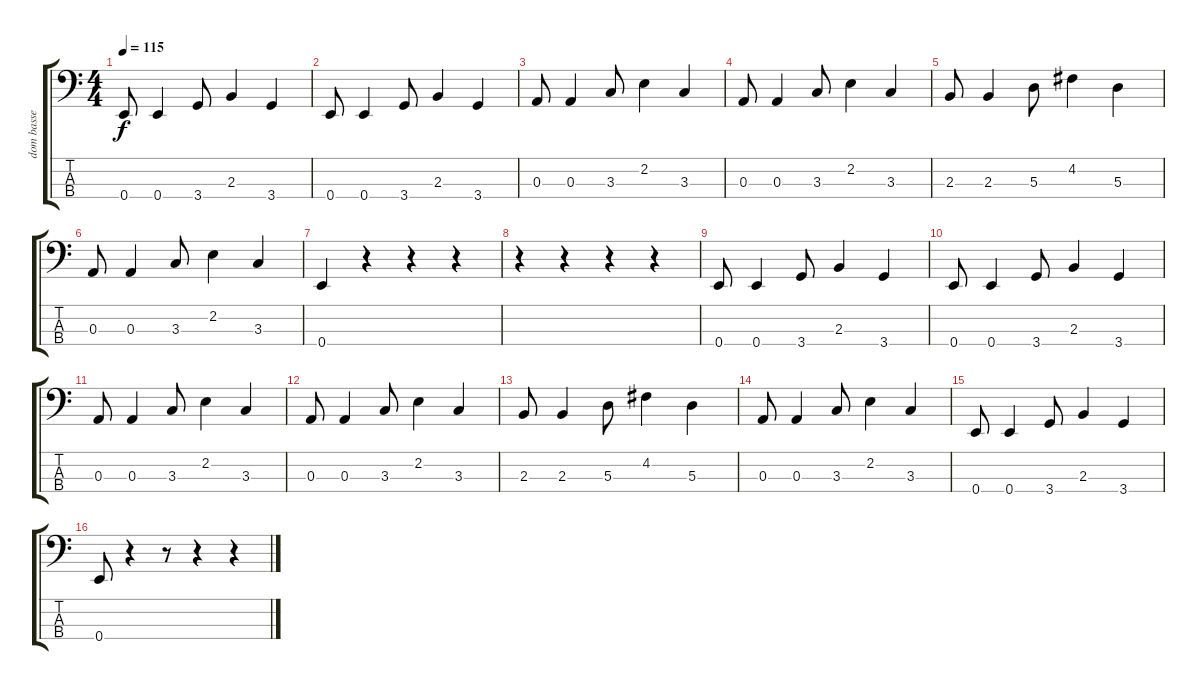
\track ("dom basse" "dom basse") {instrument electricbassfinger}
\staff {score tabs}
\tuning (G2 D2 A1 E1) {hide}
\ts (4 4)
\tempo 115
\clef f4
\ks c
0.4.8{dy f volume 16 instrument fretlessbass} 0.4.4 3.4.8 2.3.4 3.4.4 |
0.4.8 0.4.4 3.4.8 2.3.4 3.4.4 |
0.3.8 0.3.4 3.3.8 2.2.4 3.3.4 |
0.3.8 0.3.4 3.3.8 2.2.4 3.3.4 |
2.3.8 2.3.4 5.3.8 4.2.4 5.3.4 |
0.3.8 0.3.4 3.3.8 2.2.4 3.3.4 |
0.4.4 r.4 r.4 r.4 |
r.4 r.4 r.4 r.4 |
0.4.8{volume 12 instrument electricbassfinger} 0.4.4 3.4.8 2.3.4 3.4.4 |
0.4.8 0.4.4 3.4.8 2.3.4 3.4.4 |
0.3.8 0.3.4 3.3.8 2.2.4 3.3.4 |
0.3.8 0.3.4 3.3.8 2.2.4 3.3.4 |
2.3.8 2.3.4 5.3.8 4.2.4 5.3.4 |
0.3.8 0.3.4 3.3.8 2.2.4 3.3.4 |
0.4.8 0.4.4 3.4.8 2.3.4 3.4.4 |
0.4.8 r.4 r.8 r.4 r.4
